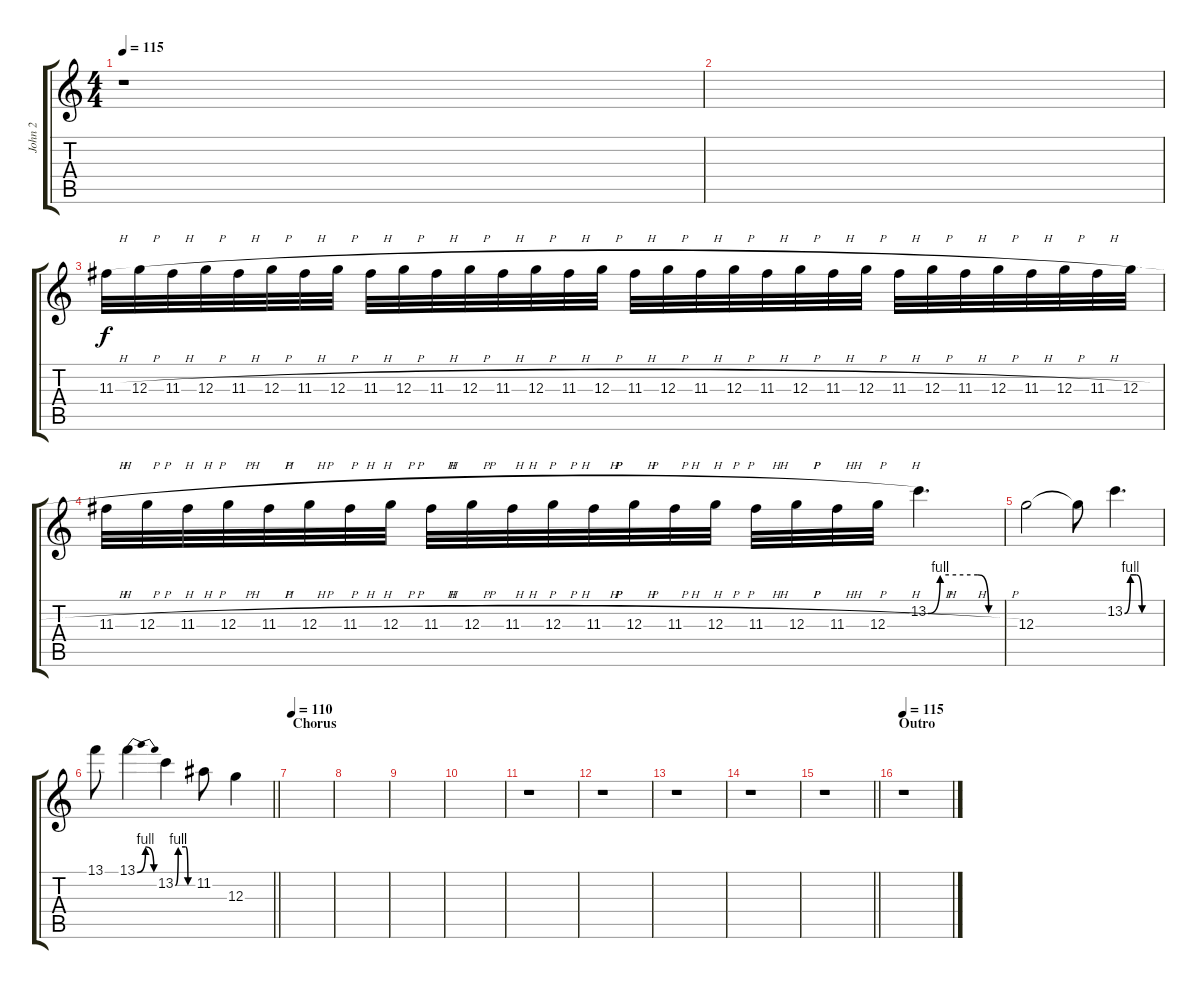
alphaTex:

\track ("John 2" "John 2") {instrument electricguitarclean}
\staff {score tabs}
\tuning (E4 B3 G3 D3 A2 E2) {hide}
\ts (4 4)
\tempo 115
\clef g2
\ks c
r.1{dy f} |
|
11.3{h}.32 12.3{h}.32 11.3{h}.32 12.3{h}.32 11.3{h}.32 12.3{h}.32 11.3{h}.32 12.3{h}.32 11.3{h}.32 12.3{h}.32 11.3{h}.32 12.3{h}.32 11.3{h}.32 12.3{h}.32 11.3{h}.32 12.3{h}.32 11.3{h}.32 12.3{h}.32 11.3{h}.32 12.3{h}.32 11.3{h}.32 12.3{h}.32 11.3{h}.32 12.3{h}.32 11.3{h}.32 12.3{h}.32 11.3{h}.32 12.3{h}.32 11.3{h}.32 12.3{h}.32 11.3{h}.32 12.3{h}.32 |
11.3{h}.32 12.3{h}.32 11.3{h}.32 12.3{h}.32 11.3{h}.32 12.3{h}.32 11.3{h}.32 12.3{h}.32 11.3{h}.32 12.3{h}.32 11.3{h}.32 12.3{h}.32 11.3{h}.32 12.3{h}.32 11.3{h}.32 12.3{h}.32 11.3{h}.32 12.3{h}.32 11.3{h}.32 12.3{h}.32 13.2{be (custom 0 0 10 4 41 4 50 0 60 0)}.4{d} |
12.3.2 12.3{t}.8 13.2{be (custom 0 0 10 4 20 4 30 0 60 0)}.4{d} |
\barLineRight lightlight
13.1.8 13.1{be (bendrelease 0 0 15 4 40 4 60 0)}.4 13.2{be (custom 0 0 10 4 36 4 44 0 60 0)}.4 11.2.8 12.3.4 |
\section ("" "Chorus")
\tempo 110
|
|
|
|
r.1 |
r.1 |
r.1 |
r.1 |
\barLineRight lightlight
r.1 |
\section ("" "Outro")
\tempo 115
r.1
